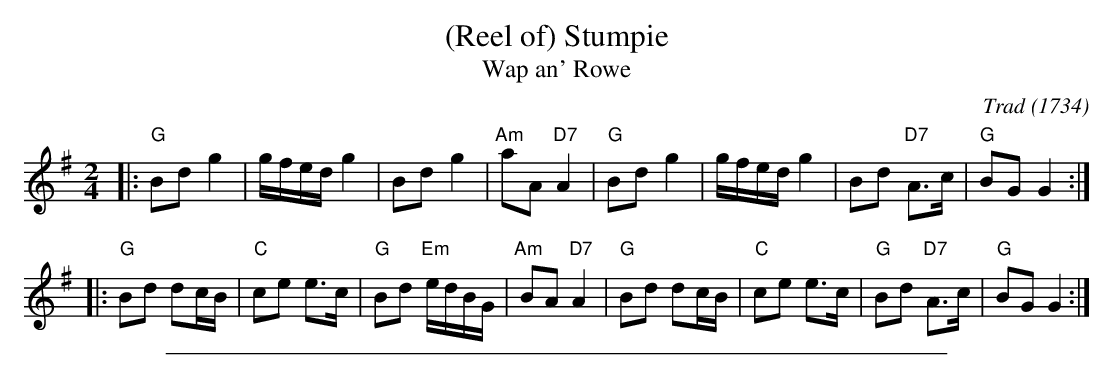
X:1
T: (Reel of) Stumpie
T: Wap an' Rowe
O: Trad (1734)
M: 2/4
L: 1/8
K: G
|:"G"Bd g2 | g/f/e/d/ g2 | Bd g2 | "Am"aA "D7"A2 \
| "G"Bd g2 | g/f/e/d/ g2 | Bd "D7"A>c | "G"BG G2 :|
|:"G"Bd dc/B/ | "C"ce e>c | "G"Bd "Em"e/d/B/G/ | "Am"BA "D7"A2 \
| "G"Bd dc/B/ | "C"ce e>c | "G"Bd "D7"A>c | "G"BG G2 :|
